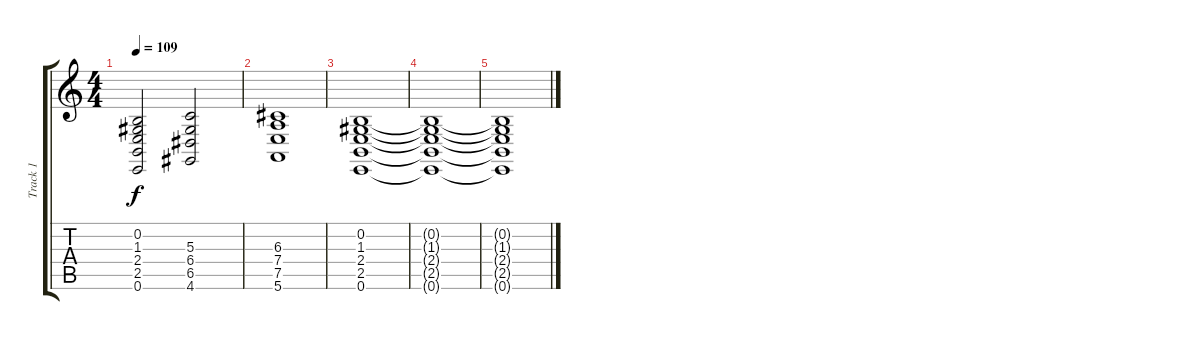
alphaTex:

\track ("Track 1" "Track 1") {instrument stringensemble1}
\staff {score tabs}
\tuning (E4 B3 G3 D3 A2 E2) {hide}
\ts (4 4)
\tempo 109
\clef g2
\ks c
(0.2 1.3 2.4 2.5 0.6).2{dy f} (5.3 6.4 6.5 4.6).2 |
(6.3 7.4 7.5 5.6).1 |
(0.2 1.3 2.4 2.5 0.6).1 |
(0.2{t} 1.3{t} 2.4{t} 2.5{t} 0.6{t}).1 |
(0.2{t} 1.3{t} 2.4{t} 2.5{t} 0.6{t}).1
